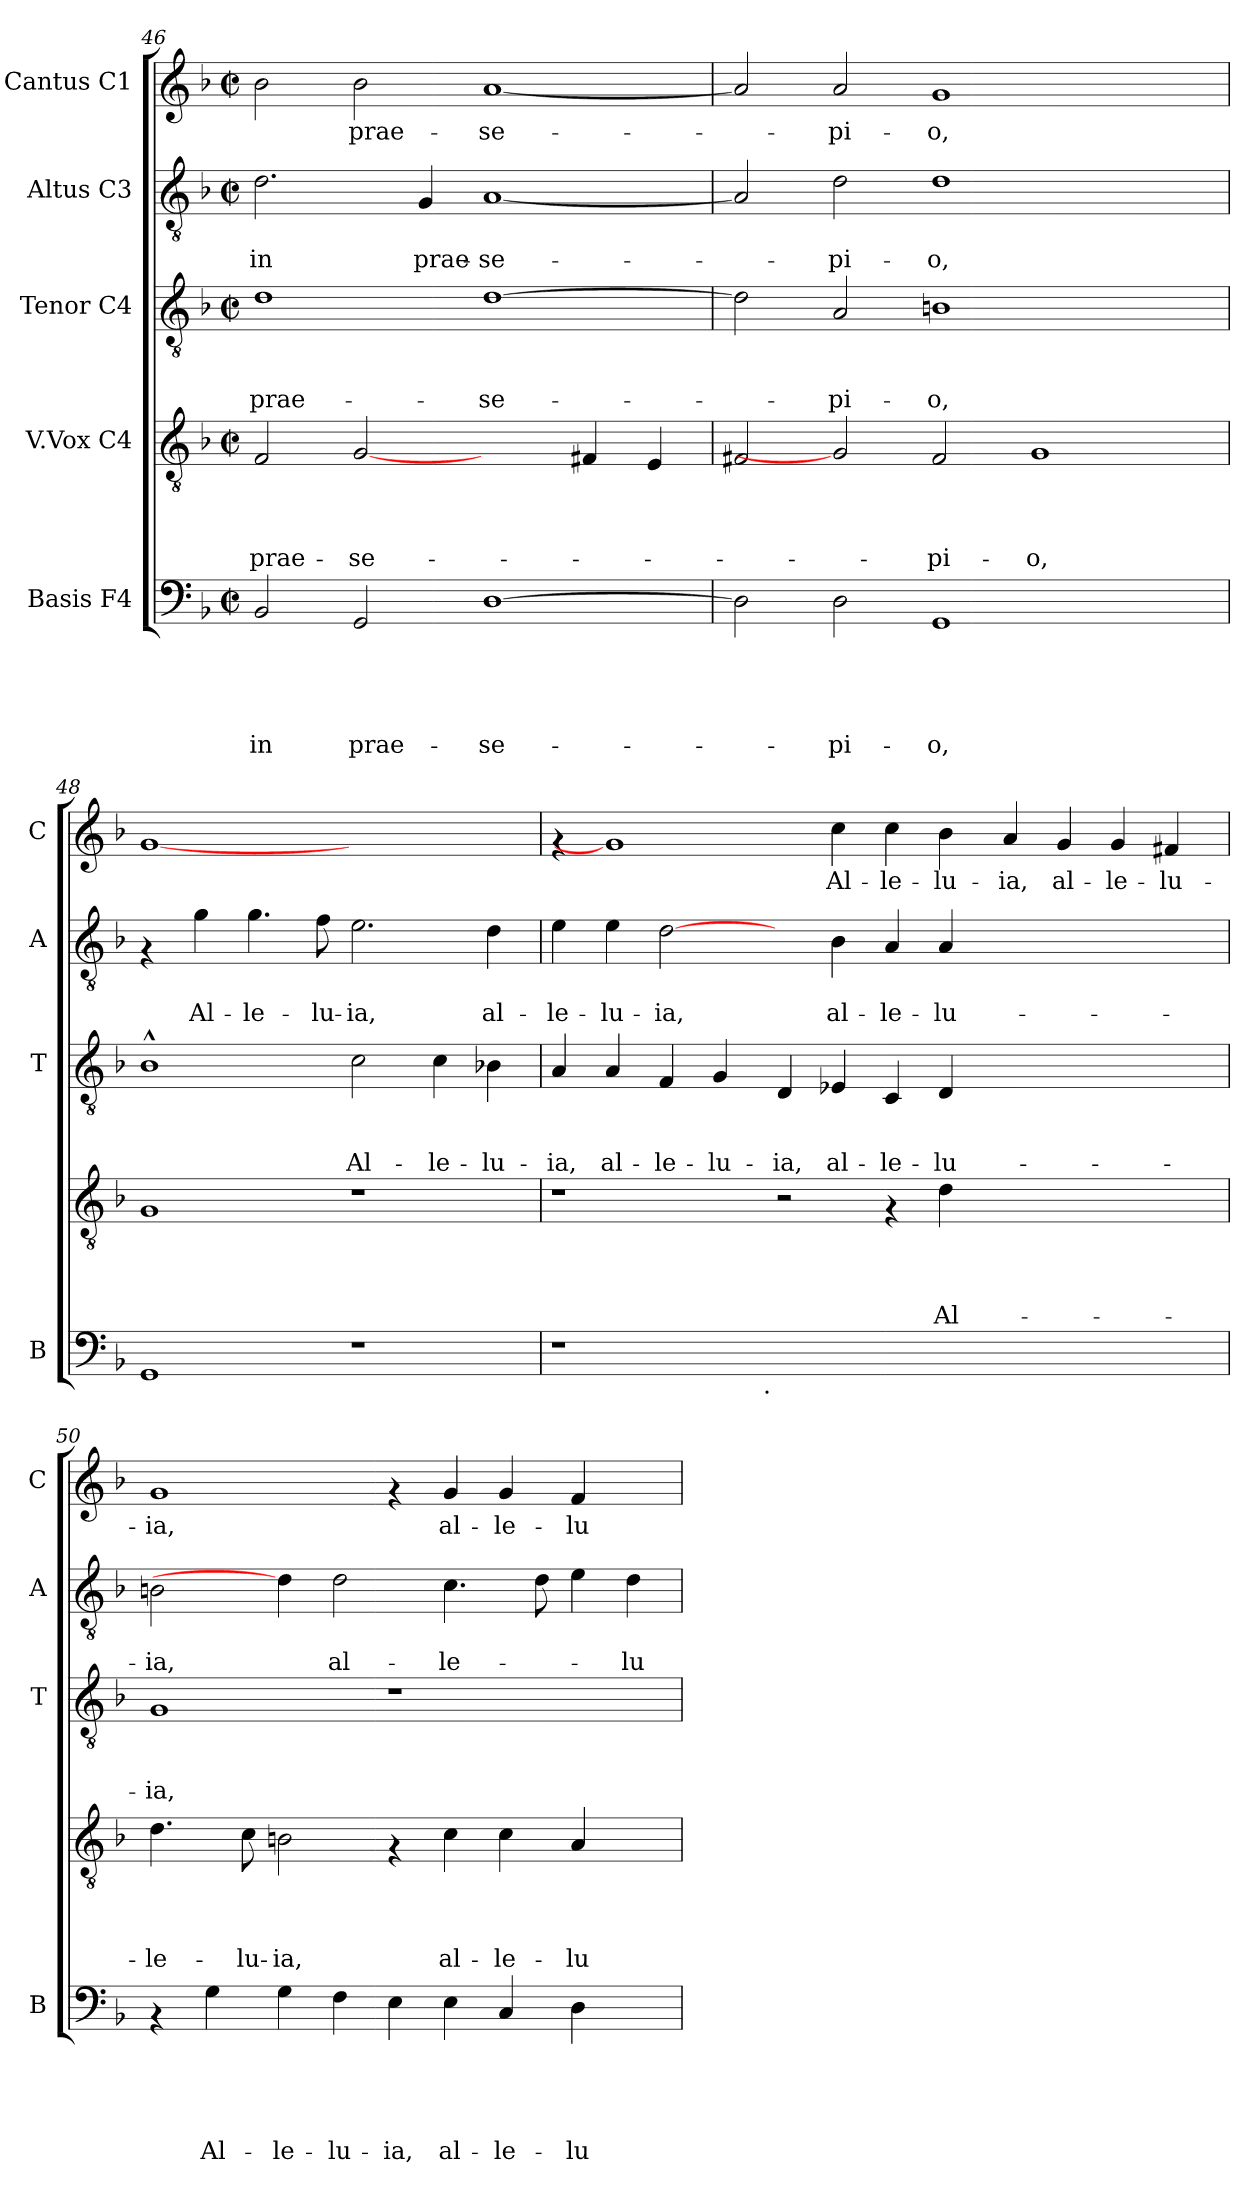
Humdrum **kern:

**kern	**text	**text	**text	**text	**text	**kern	**text	**text	**text	**text	**kern	**text	**text	**text	**kern	**text	**text	**kern	**text
*part5	*part5	*part5	*part5	*part5	*part5	*part4	*part4	*part4	*part4	*part4	*part3	*part3	*part3	*part3	*part2	*part2	*part2	*part1	*part1
*staff5	*staff5	*staff5	*staff5	*staff5	*staff5	*staff4	*staff4	*staff4	*staff4	*staff4	*staff3	*staff3	*staff3	*staff3	*staff2	*staff2	*staff2	*staff1	*staff1
*I"Basis F4	*	*	*	*	*	*I"V.Vox C4	*	*	*	*	*I"Tenor C4	*	*	*	*I"Altus C3	*	*	*I"Cantus C1	*
*I'B	*	*	*	*	*	*	*	*	*	*	*I'T	*	*	*	*I'A	*	*	*I'C	*
*clefF4	*	*	*	*	*	*clefGv2	*	*	*	*	*clefGv2	*	*	*	*clefGv2	*	*	*clefG2	*
*k[b-]	*	*	*	*	*	*k[b-]	*	*	*	*	*k[b-]	*	*	*	*k[b-]	*	*	*k[b-]	*
*F:	*	*	*	*	*	*F:	*	*	*	*	*F:	*	*	*	*F:	*	*	*F:	*
*M2/2	*	*	*	*	*	*M2/2	*	*	*	*	*M2/2	*	*	*	*M2/2	*	*	*M2/2	*
*met(c|)	*	*	*	*	*	*met(c|)	*	*	*	*	*met(c|)	*	*	*	*met(c|)	*	*	*met(c|)	*
=46	=46	=46	=46	=46	=46	=46	=46	=46	=46	=46	=46	=46	=46	=46	=46	=46	=46	=46	=46
!	!	!	!	!	!LO:LY:b	!	!	!	!	!LO:LY:b	!	!	!	!LO:LY:b	!	!	!LO:LY:b	!	!
2BB-/	.	.	.	.	in	2F/	.	.	.	prae-	1d	.	.	prae-	2.d\	.	in	2b-\	.
!	!	!	!	!	!LO:LY:b	!	!	!	!	!LO:LY:b	!	!	!	!	!	!	!	!	!LO:LY:b
2GG/	.	.	.	.	prae-	[2G	.	.	.	-se-	.	.	.	.	.	.	.	2b-\	prae-
!	!	!	!	!	!	!	!	!	!	!	!	!	!	!	!	!	!LO:LY:b	!	!
.	.	.	.	.	.	.	.	.	.	.	.	.	.	.	4G/	.	prae-	.	.
!	!	!	!	!	!LO:LY:b	!	!	!	!	!	!	!	!	!LO:LY:b	!	!	!LO:LY:b	!	!LO:LY:b
[>1D	.	.	.	.	-se-	2ryy	.	.	.	.	[>1d	.	.	-se-	[<1A	.	-se-	[<1a	-se-
.	.	.	.	.	.	4F#X/	.	.	.	.	.	.	.	.	.	.	.	.	.
.	.	.	.	.	.	4E/	.	.	.	.	.	.	.	.	.	.	.	.	.
=47	=47	=47	=47	=47	=47	=47	=47	=47	=47	=47	=47	=47	=47	=47	=47	=47	=47	=47	=47
2D\]	.	.	.	.	.	2F#X/	.	.	.	.	2d\]	.	.	.	2A/]	.	.	2a/]	.
!	!	!	!	!	!LO:LY:b	!	!	!	!	!	!	!	!	!LO:LY:b	!	!	!LO:LY:b	!	!LO:LY:b
2D\	.	.	.	.	-pi-	2G]	.	.	.	.	2A/	.	.	-pi-	2d\	.	-pi-	2a/	-pi-
!	!	!	!	!	!LO:LY:b	!	!	!	!	!LO:LY:b	!	!	!	!LO:LY:b	!	!	!LO:LY:b	!	!LO:LY:b
1GG	.	.	.	.	-o,	2F#/	.	.	.	-pi-	1Bn	.	.	-o,	1d	.	-o,	1g	-o,
!	!	!	!	!	!	!	!	!	!	!LO:LY:b	!	!	!	!	!	!	!	!	!
.	.	.	.	.	.	1G	.	.	.	-o,	.	.	.	.	.	.	.	.	.
2ryy	.	.	.	.	.	.	.	.	.	.	2ryy	.	.	.	2ryy	.	.	2ryy	.
!!LO:LB:g=z
=48	=48	=48	=48	=48	=48	=48	=48	=48	=48	=48	=48	=48	=48	=48	=48	=48	=48	=48	=48
1GG	.	.	.	.	.	1G	.	.	.	.	1B-^^>	.	.	.	4rF	.	.	[1g	.
!	!	!	!	!	!	!	!	!	!	!	!	!	!	!	!	!	!LO:LY:b	!	!
.	.	.	.	.	.	.	.	.	.	.	.	.	.	.	4g\	.	Al-	.	.
!	!	!	!	!	!	!	!	!	!	!	!	!	!	!	!	!	!LO:LY:b	!	!
.	.	.	.	.	.	.	.	.	.	.	.	.	.	.	4.g\	.	-le-	.	.
!	!	!	!	!	!	!	!	!	!	!	!	!	!	!	!	!	!LO:LY:b	!	!
.	.	.	.	.	.	.	.	.	.	.	.	.	.	.	8f\	.	-lu-	.	.
!	!	!	!	!	!	!	!	!	!	!	!	!	!	!LO:LY:b	!	!	!LO:LY:b	!	!
1r	.	.	.	.	.	1r	.	.	.	.	2c\	.	.	Al-	2.e\	.	-ia,	1ryy	.
!	!	!	!	!	!	!	!	!	!	!	!	!	!	!LO:LY:b	!	!	!	!	!
.	.	.	.	.	.	.	.	.	.	.	4c\	.	.	-le-	.	.	.	.	.
!	!	!	!	!	!	!	!	!	!	!	!	!	!	!LO:LY:b	!	!	!LO:LY:b	!	!
.	.	.	.	.	.	.	.	.	.	.	4B-X\	.	.	-lu-	4d\	.	al-	.	.
=49	=49	=49	=49	=49	=49	=49	=49	=49	=49	=49	=49	=49	=49	=49	=49	=49	=49	=49	=49
!	!	!	!	!	!	!	!	!	!	!	!	!	!	!LO:LY:b	!	!	!LO:LY:b	!	!
*^	*	*	*	*	*	*	*	*	*	*	*	*	*	*	*	*	*	*	*
1r	2ryy	.	.	.	.	.	1r	.	.	.	.	4A/	.	.	-ia,	4e\	.	-le-	4rf	.
!	!	!	!	!	!	!	!	!	!	!	!	!	!	!	!LO:LY:b	!	!	!LO:LY:b	!	!
.	.	.	.	.	.	.	.	.	.	.	.	4A/	.	.	al-	4e\	.	-lu-	1g]	.
!	!	!	!	!	!	!	!	!	!	!	!	!	!	!	!LO:LY:b	!	!	!LO:LY:b	!	!
.	4...ryy	.	.	.	.	.	.	.	.	.	.	4F/	.	.	-le-	[2d\	.	-ia,	.	.
!	!	!	!	!	!	!	!	!	!	!	!	!	!	!	!LO:LY:b	!	!	!	!	!
.	.	.	.	.	.	.	.	.	.	.	.	4G/	.	.	-lu-	.	.	.	.	.
!	!LO:TX:b:t=.	!	!	!	!	!	!	!	!	!	!	!	!	!	!	!	!	!	!	!
.	1ryy	.	.	.	.	.	.	.	.	.	.	.	.	.	.	.	.	.	.	.
!	!	!	!	!	!	!	!	!	!	!	!	!	!	!	!LO:LY:b	!	!	!	!	!
0ryy	.	.	.	.	.	.	2r	.	.	.	.	4D/	.	.	-ia,	4ryy	.	.	.	.
!	!	!	!	!	!	!	!	!	!	!	!	!	!	!	!LO:LY:b	!	!	!LO:LY:b	!	!LO:LY:b
.	.	.	.	.	.	.	.	.	.	.	.	4E-X/	.	.	al-	4B-\	.	al-	4cc\	Al-
!	!	!	!	!	!	!	!	!	!	!	!	!	!	!	!LO:LY:b	!	!	!LO:LY:b	!	!LO:LY:b
.	.	.	.	.	.	.	4rF	.	.	.	.	4C/	.	.	-le-	4A/	.	-le-	4cc\	-le-
!	!	!	!	!	!	!	!	!	!	!	!LO:LY:b	!	!	!	!LO:LY:b	!	!	!LO:LY:b	!	!LO:LY:b
.	.	.	.	.	.	.	4d\	.	.	.	Al-	4D/	.	.	-lu-	4A/	.	-lu-	4b-\	-lu-
.	1ryy	.	.	.	.	.	.	.	.	.	.	.	.	.	.	.	.	.	.	.
!	!	!	!	!	!	!	!	!	!	!	!	!	!	!	!	!	!	!	!	!LO:LY:b
.	.	.	.	.	.	.	1ryy	.	.	.	.	1ryy	.	.	.	1ryy	.	.	4a/	-ia,
!	!	!	!	!	!	!	!	!	!	!	!	!	!	!	!	!	!	!	!	!LO:LY:b
.	.	.	.	.	.	.	.	.	.	.	.	.	.	.	.	.	.	.	4g/	al-
!	!	!	!	!	!	!	!	!	!	!	!	!	!	!	!	!	!	!	!	!LO:LY:b
.	.	.	.	.	.	.	.	.	.	.	.	.	.	.	.	.	.	.	4g/	-le-
!	!	!	!	!	!	!	!	!	!	!	!	!	!	!	!	!	!	!	!	!LO:LY:b
.	.	.	.	.	.	.	.	.	.	.	.	.	.	.	.	.	.	.	4f#X/	-lu-
.	32ryy	.	.	.	.	.	.	.	.	.	.	.	.	.	.	.	.	.	.	.
=50	=50	=50	=50	=50	=50	=50	=50	=50	=50	=50	=50	=50	=50	=50	=50	=50	=50	=50	=50	=50
!	!	!	!	!	!	!	!	!	!	!	!LO:LY:b	!	!	!	!LO:LY:b	!	!	!LO:LY:b	!	!LO:LY:b
*v	*v	*	*	*	*	*	*	*	*	*	*	*	*	*	*	*	*	*	*	*
4rAA	.	.	.	.	.	4.d\	.	.	.	-le-	1G	.	.	-ia,	2Bn\	.	-ia,	1g	-ia,
!	!	!	!	!	!LO:LY:b	!	!	!	!	!	!	!	!	!	!	!	!	!	!
4G\	.	.	.	.	Al-	.	.	.	.	.	.	.	.	.	.	.	.	.	.
!	!	!	!	!	!	!	!	!	!	!LO:LY:b	!	!	!	!	!	!	!	!	!
.	.	.	.	.	.	8c\	.	.	.	-lu-	.	.	.	.	.	.	.	.	.
!	!	!	!	!	!LO:LY:b	!	!	!	!	!LO:LY:b	!	!	!	!	!	!	!	!	!
4G\	.	.	.	.	-le-	2Bn\	.	.	.	-ia,	.	.	.	.	4d\]	.	.	.	.
!	!	!	!	!	!LO:LY:b	!	!	!	!	!	!	!	!	!	!	!	!LO:LY:b	!	!
4F\	.	.	.	.	-lu-	.	.	.	.	.	.	.	.	.	2d\	.	al-	.	.
!	!	!	!	!	!LO:LY:b	!	!	!	!	!	!	!	!	!	!	!	!	!	!
4E\	.	.	.	.	-ia,	4rF	.	.	.	.	1r	.	.	.	.	.	.	4rf	.
!	!	!	!	!	!LO:LY:b	!	!	!	!	!LO:LY:b	!	!	!	!	!	!	!LO:LY:b	!	!LO:LY:b
4E\	.	.	.	.	al-	4c\	.	.	.	al-	.	.	.	.	4.c\	.	-le-	4g/	al-
!	!	!	!	!	!LO:LY:b	!	!	!	!	!LO:LY:b	!	!	!	!	!	!	!	!	!LO:LY:b
4C/	.	.	.	.	-le-	4c\	.	.	.	-le-	.	.	.	.	.	.	.	4g/	-le-
.	.	.	.	.	.	.	.	.	.	.	.	.	.	.	8d\	.	.	.	.
!	!	!	!	!	!LO:LY:b	!	!	!	!	!LO:LY:b	!	!	!	!	!	!	!	!	!LO:LY:b
4D\	.	.	.	.	-lu-	4A/	.	.	.	-lu-	.	.	.	.	4e\	.	.	4f/	-lu-
!	!	!	!	!	!	!	!	!	!	!	!	!	!	!	!	!	!LO:LY:b	!	!
4ryy	.	.	.	.	.	4ryy	.	.	.	.	4ryy	.	.	.	4d\	.	-lu-	4ryy	.
=	=	=	=	=	=	=	=	=	=	=	=	=	=	=	=	=	=	=	=
*-	*-	*-	*-	*-	*-	*-	*-	*-	*-	*-	*-	*-	*-	*-	*-	*-	*-	*-	*-
